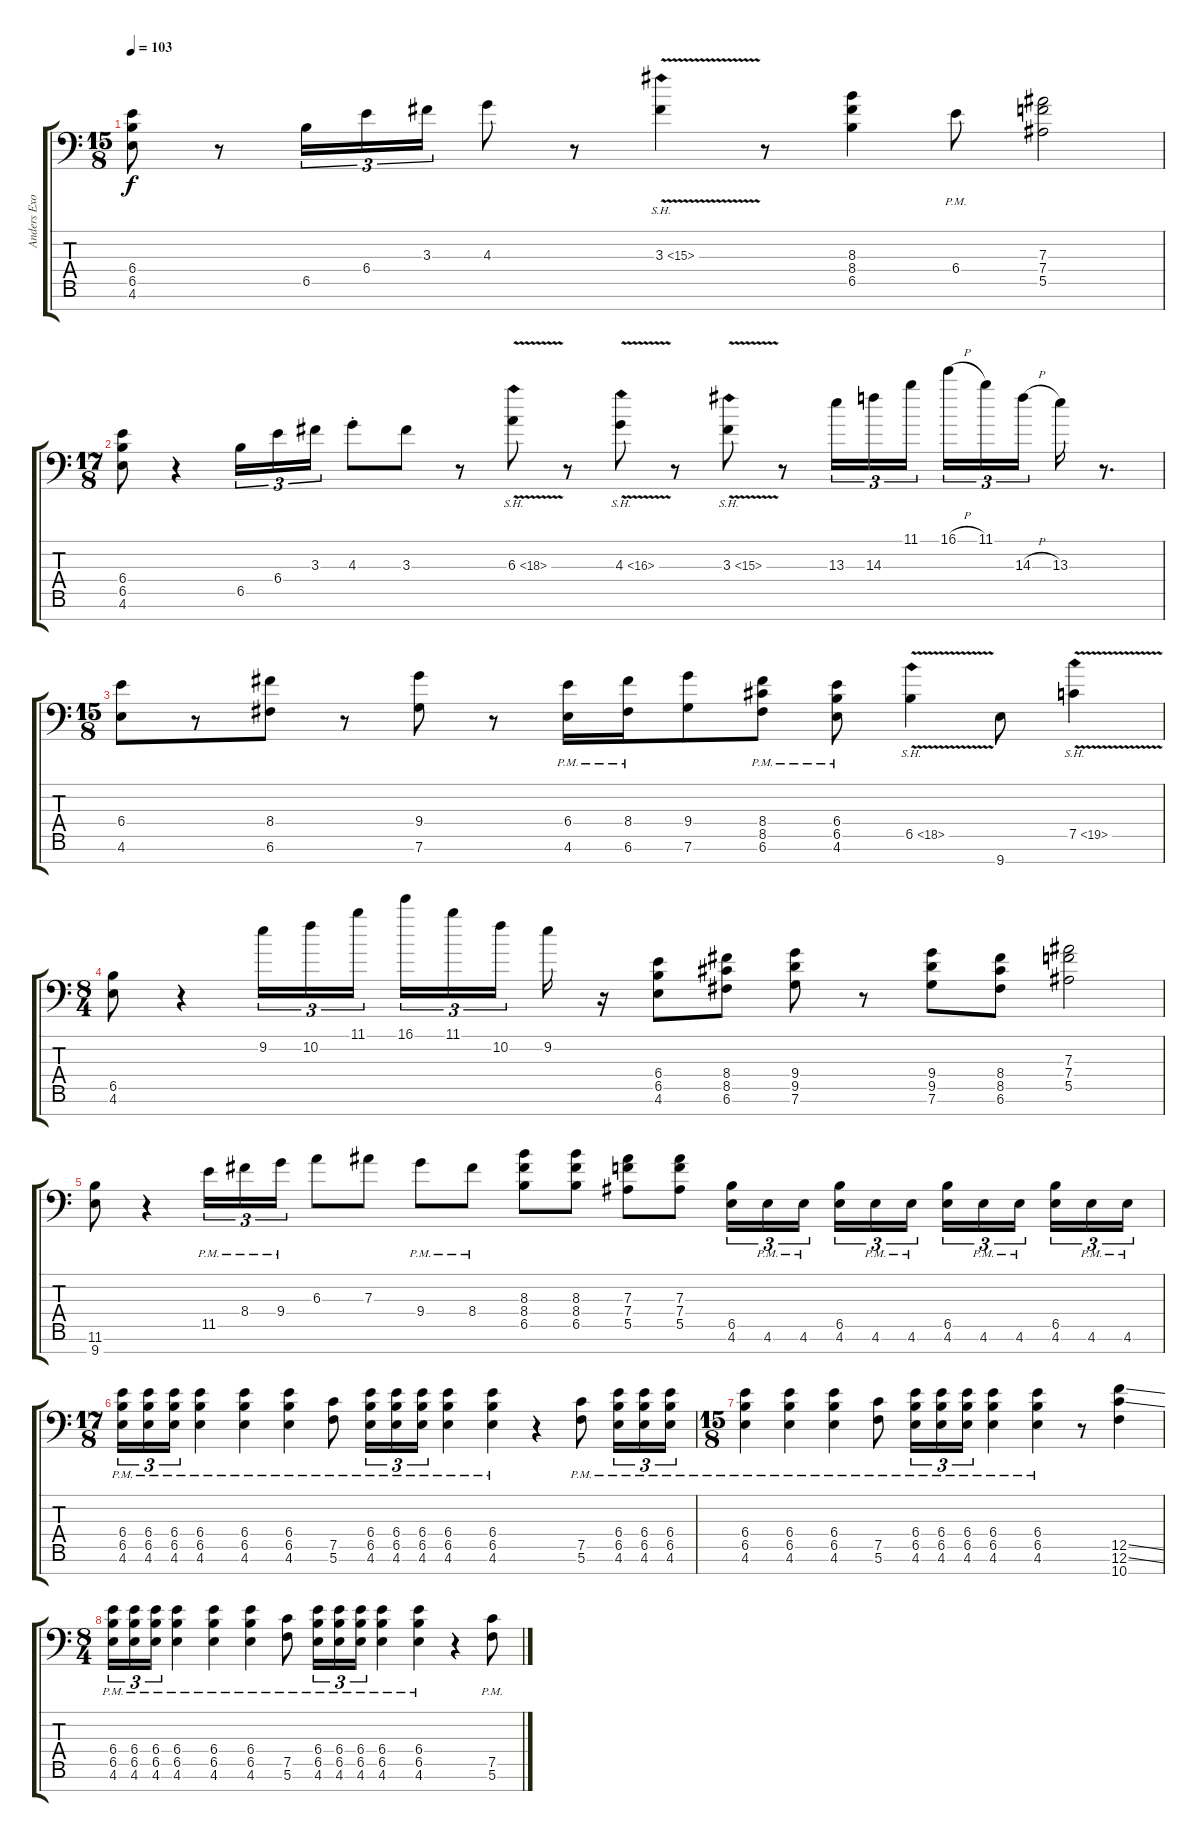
\track ("Anders Exo Kragh - rythem guitar" "Anders Exo") {instrument distortionguitar}
\staff {score tabs}
\tuning (C4 G3 Eb3 Bb2 F2 C2 G1) {hide}
\ts (15 8)
\tempo 103
\clef f4
\ks c
(6.4 6.5 4.6).8{dy f} r.8 6.5.16{tu (3 2)} 6.4.16{tu (3 2)} 3.3.16{tu (3 2)} 4.3.8 r.8 3.3{sh 12 v}.4 r.8 (8.3 8.4 6.5).4 6.4{pm}.8 (7.3 7.4 5.5).2 |
\ts (17 8)
(6.4 6.5 4.6).8 r.4 6.5.16{tu (3 2)} 6.4.16{tu (3 2)} 3.3.16{tu (3 2)} 4.3{st}.8 3.3.8 r.8 6.3{sh 12 v}.8 r.8 4.3{sh 12 v}.8 r.8 3.3{sh 12 v}.8 r.8 13.3.16{tu (3 2)} 14.3.16{tu (3 2)} 11.1.16{tu (3 2)} 16.1{h}.16{tu (3 2)} 11.1.16{tu (3 2)} 14.3{h}.16{tu (3 2)} 13.3.16 r.8{d} |
\ts (15 8)
(6.4 4.6).8 r.8 (8.4 6.6).8 r.8 (9.4 7.6).8 r.8 (6.4{pm} 4.6{pm}).16 (8.4{pm} 6.6).16 (9.4 7.6).8 (8.4{pm} 8.5{pm} 6.6{pm}).8 (6.4{pm} 6.5{pm} 4.6{pm}).8 6.5{sh 12 v}.4 9.7.8 7.5{sh 12 v}.4 |
\ts (8 4)
(6.5 4.6).8 r.4 9.2.16{tu (3 2)} 10.2.16{tu (3 2)} 11.1.16{tu (3 2)} 16.1.16{tu (3 2)} 11.1.16{tu (3 2)} 10.2.16{tu (3 2)} 9.2.16 r.16 (6.4 6.5 4.6).8 (8.4 8.5 6.6).8 (9.4 9.5 7.6).8 r.8 (9.4 9.5 7.6).8 (8.4 8.5 6.6).8 (7.3 7.4 5.5).2 |
(11.6 9.7).8 r.4 11.5{pm}.16{tu (3 2)} 8.4{pm}.16{tu (3 2)} 9.4{pm}.16{tu (3 2)} 6.3.8 7.3.8 9.4{pm}.8 8.4{pm}.8 (8.3 8.4 6.5).8 (8.3 8.4 6.5).8 (7.3 7.4 5.5).8 (7.3 7.4 5.5).8 (6.5 4.6).16{tu (3 2)} 4.6{pm}.16{tu (3 2)} 4.6{pm}.16{tu (3 2)} (6.5 4.6).16{tu (3 2)} 4.6{pm}.16{tu (3 2)} 4.6{pm}.16{tu (3 2)} (6.5 4.6).16{tu (3 2)} 4.6{pm}.16{tu (3 2)} 4.6{pm}.16{tu (3 2)} (6.5 4.6).16{tu (3 2)} 4.6{pm}.16{tu (3 2)} 4.6{pm}.16{tu (3 2)} |
\ts (17 8)
(6.4{pm} 6.5{pm} 4.6{pm}).16{tu (3 2)} (6.4{pm} 6.5{pm} 4.6{pm}).16{tu (3 2)} (6.4{pm} 6.5{pm} 4.6{pm}).16{tu (3 2)} (6.4{pm} 6.5{pm} 4.6{pm}).4 (6.4{pm} 6.5{pm} 4.6{pm}).4 (6.4{pm} 6.5{pm} 4.6{pm}).4 (7.5{pm} 5.6{pm}).8 (6.4{pm} 6.5{pm} 4.6{pm}).16{tu (3 2)} (6.4{pm} 6.5{pm} 4.6{pm}).16{tu (3 2)} (6.4{pm} 6.5{pm} 4.6{pm}).16{tu (3 2)} (6.4{pm} 6.5{pm} 4.6{pm}).4 (6.4{pm} 6.5{pm} 4.6{pm}).4 r.4 (7.5{pm} 5.6{pm}).8 (6.4{pm} 6.5{pm} 4.6{pm}).16{tu (3 2)} (6.4{pm} 6.5{pm} 4.6{pm}).16{tu (3 2)} (6.4{pm} 6.5{pm} 4.6{pm}).16{tu (3 2)} |
\ts (15 8)
(6.4{pm} 6.5{pm} 4.6{pm}).4 (6.4{pm} 6.5{pm} 4.6{pm}).4 (6.4{pm} 6.5{pm} 4.6{pm}).4 (7.5{pm} 5.6{pm}).8 (6.4{pm} 6.5{pm} 4.6{pm}).16{tu (3 2)} (6.4{pm} 6.5{pm} 4.6{pm}).16{tu (3 2)} (6.4{pm} 6.5{pm} 4.6{pm}).16{tu (3 2)} (6.4{pm} 6.5{pm} 4.6{pm}).4 (6.4{pm} 6.5{pm} 4.6{pm}).4 r.8 (12.5{ss} 12.6{ss} 10.7).4 |
\ts (8 4)
(6.4{pm} 6.5{pm} 4.6{pm}).16{tu (3 2) volume 7} (6.4{pm} 6.5{pm} 4.6{pm}).16{tu (3 2)} (6.4{pm} 6.5{pm} 4.6{pm}).16{tu (3 2)} (6.4{pm} 6.5{pm} 4.6{pm}).4 (6.4{pm} 6.5{pm} 4.6{pm}).4 (6.4{pm} 6.5{pm} 4.6{pm}).4 (7.5{pm} 5.6{pm}).8 (6.4{pm} 6.5{pm} 4.6{pm}).16{tu (3 2)} (6.4{pm} 6.5{pm} 4.6{pm}).16{tu (3 2)} (6.4{pm} 6.5{pm} 4.6{pm}).16{tu (3 2)} (6.4{pm} 6.5{pm} 4.6{pm}).4 (6.4{pm} 6.5{pm} 4.6{pm}).4 r.4 (7.5{pm} 5.6{pm}).8
